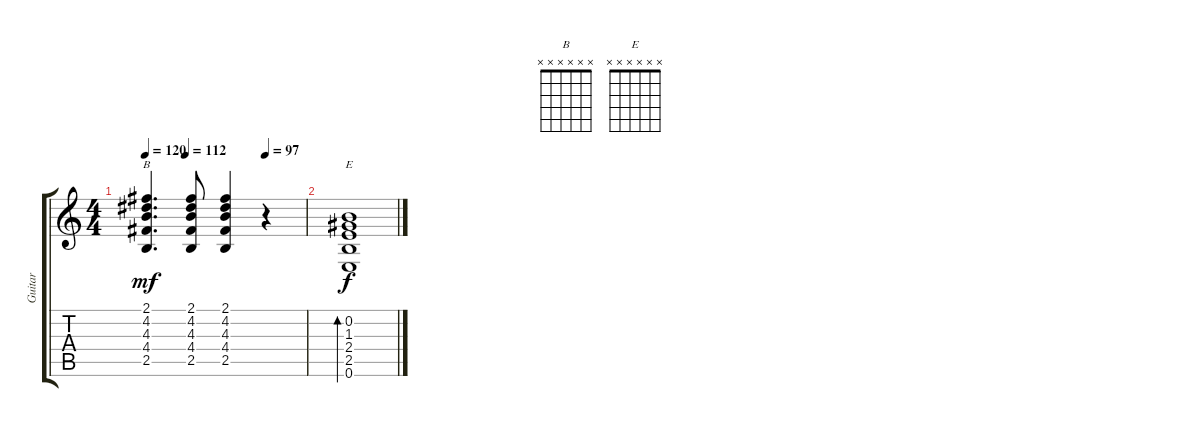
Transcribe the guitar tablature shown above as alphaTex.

\track ("Guitar" "Guitar") {instrument acousticguitarsteel}
\staff {score tabs}
\tuning (E4 B3 G3 D3 A2 E2) {hide}
\chord ("B" x x x x x x)
\chord ("E" x x x x x x)
\ts (4 4)
\tempo 120
\tempo (112 0.25)
\tempo (97 0.75)
\clef g2
\ks c
(2.1 4.2 4.3 4.4 2.5).4{d ch "B" dy mf} (2.1 4.2 4.3 4.4 2.5).8 (2.1 4.2 4.3 4.4 2.5).4 r.4 |
(0.2 1.3 2.4 2.5 0.6).1{bd 480 ch "E" dy f}
